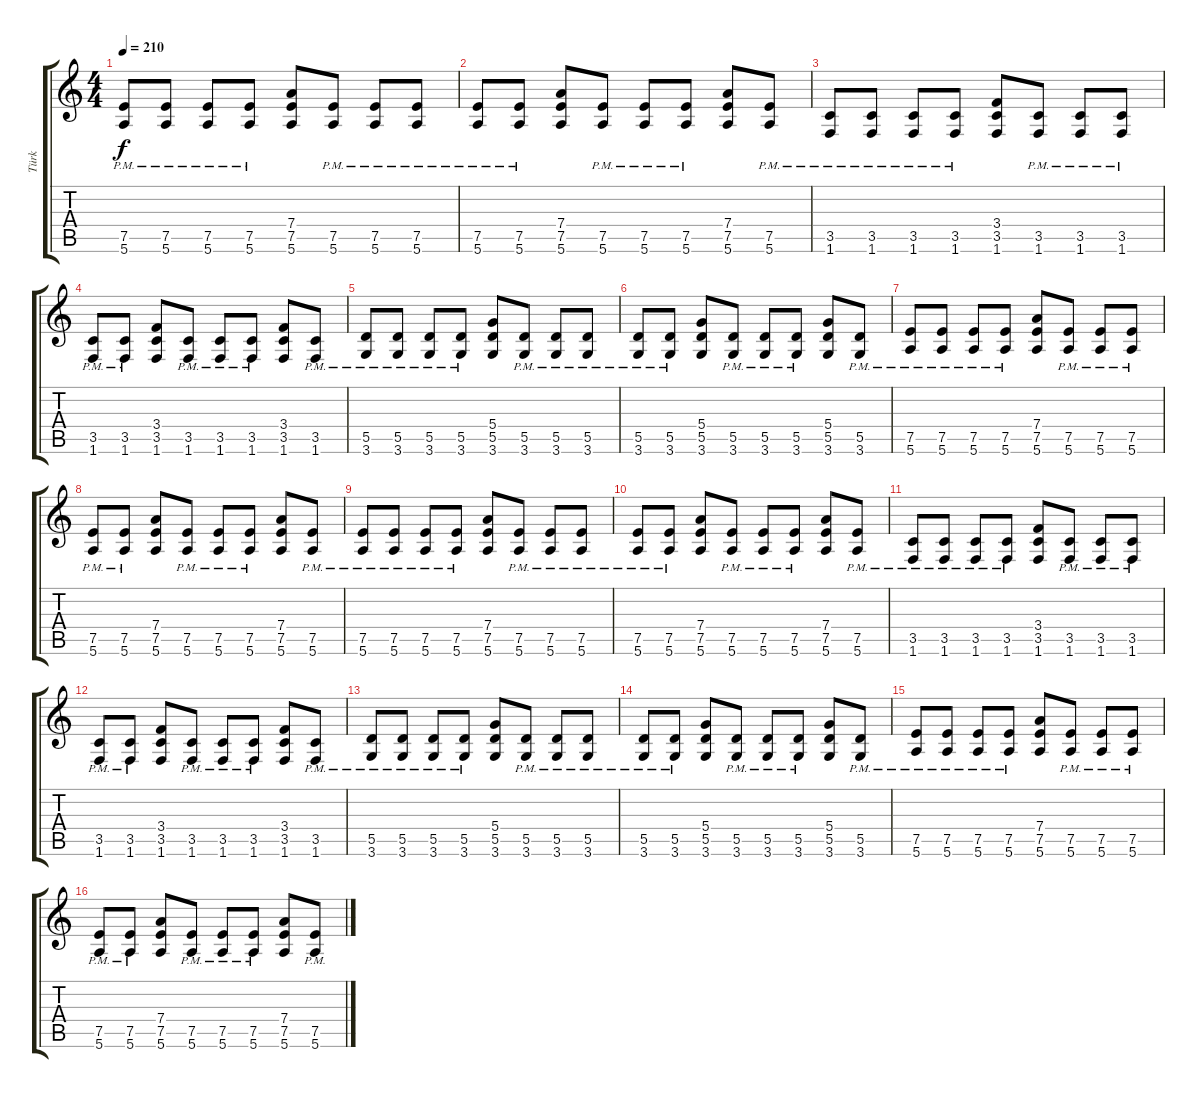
\track ("Türk" "Türk") {instrument distortionguitar}
\staff {score tabs}
\tuning (E4 B3 G3 D3 A2 E2) {hide}
\ts (4 4)
\tempo 210
\clef g2
\ks c
(7.5{pm} 5.6{pm}).8{dy f} (7.5{pm} 5.6{pm}).8 (7.5{pm} 5.6{pm}).8 (7.5{pm} 5.6{pm}).8 (7.4 7.5 5.6).8 (7.5{pm} 5.6{pm}).8 (7.5{pm} 5.6{pm}).8 (7.5{pm} 5.6{pm}).8 |
(7.5{pm} 5.6{pm}).8 (7.5{pm} 5.6{pm}).8 (7.4 7.5 5.6).8 (7.5{pm} 5.6{pm}).8 (7.5{pm} 5.6{pm}).8 (7.5{pm} 5.6{pm}).8 (7.4 7.5 5.6).8 (7.5{pm} 5.6{pm}).8 |
(3.5{pm} 1.6{pm}).8 (3.5{pm} 1.6{pm}).8 (3.5{pm} 1.6{pm}).8 (3.5{pm} 1.6{pm}).8 (3.4 3.5 1.6).8 (3.5{pm} 1.6{pm}).8 (3.5{pm} 1.6{pm}).8 (3.5{pm} 1.6{pm}).8 |
(3.5{pm} 1.6{pm}).8 (3.5{pm} 1.6{pm}).8 (3.4 3.5 1.6).8 (3.5{pm} 1.6{pm}).8 (3.5{pm} 1.6{pm}).8 (3.5{pm} 1.6{pm}).8 (3.4 3.5 1.6).8 (3.5{pm} 1.6{pm}).8 |
(5.5{pm} 3.6{pm}).8 (5.5{pm} 3.6{pm}).8 (5.5{pm} 3.6{pm}).8 (5.5{pm} 3.6{pm}).8 (5.4 5.5 3.6).8 (5.5{pm} 3.6{pm}).8 (5.5{pm} 3.6{pm}).8 (5.5{pm} 3.6{pm}).8 |
(5.5{pm} 3.6{pm}).8 (5.5{pm} 3.6{pm}).8 (5.4 5.5 3.6).8 (5.5{pm} 3.6{pm}).8 (5.5{pm} 3.6{pm}).8 (5.5{pm} 3.6{pm}).8 (5.4 5.5 3.6).8 (5.5{pm} 3.6{pm}).8 |
(7.5{pm} 5.6{pm}).8 (7.5{pm} 5.6{pm}).8 (7.5{pm} 5.6{pm}).8 (7.5{pm} 5.6{pm}).8 (7.4 7.5 5.6).8 (7.5{pm} 5.6{pm}).8 (7.5{pm} 5.6{pm}).8 (7.5{pm} 5.6{pm}).8 |
(7.5{pm} 5.6{pm}).8 (7.5{pm} 5.6{pm}).8 (7.4 7.5 5.6).8 (7.5{pm} 5.6{pm}).8 (7.5{pm} 5.6{pm}).8 (7.5{pm} 5.6{pm}).8 (7.4 7.5 5.6).8 (7.5{pm} 5.6{pm}).8 |
(7.5{pm} 5.6{pm}).8 (7.5{pm} 5.6{pm}).8 (7.5{pm} 5.6{pm}).8 (7.5{pm} 5.6{pm}).8 (7.4 7.5 5.6).8 (7.5{pm} 5.6{pm}).8 (7.5{pm} 5.6{pm}).8 (7.5{pm} 5.6{pm}).8 |
(7.5{pm} 5.6{pm}).8 (7.5{pm} 5.6{pm}).8 (7.4 7.5 5.6).8 (7.5{pm} 5.6{pm}).8 (7.5{pm} 5.6{pm}).8 (7.5{pm} 5.6{pm}).8 (7.4 7.5 5.6).8 (7.5{pm} 5.6{pm}).8 |
(3.5{pm} 1.6{pm}).8 (3.5{pm} 1.6{pm}).8 (3.5{pm} 1.6{pm}).8 (3.5{pm} 1.6{pm}).8 (3.4 3.5 1.6).8 (3.5{pm} 1.6{pm}).8 (3.5{pm} 1.6{pm}).8 (3.5{pm} 1.6{pm}).8 |
(3.5{pm} 1.6{pm}).8 (3.5{pm} 1.6{pm}).8 (3.4 3.5 1.6).8 (3.5{pm} 1.6{pm}).8 (3.5{pm} 1.6{pm}).8 (3.5{pm} 1.6{pm}).8 (3.4 3.5 1.6).8 (3.5{pm} 1.6{pm}).8 |
(5.5{pm} 3.6{pm}).8 (5.5{pm} 3.6{pm}).8 (5.5{pm} 3.6{pm}).8 (5.5{pm} 3.6{pm}).8 (5.4 5.5 3.6).8 (5.5{pm} 3.6{pm}).8 (5.5{pm} 3.6{pm}).8 (5.5{pm} 3.6{pm}).8 |
(5.5{pm} 3.6{pm}).8 (5.5{pm} 3.6{pm}).8 (5.4 5.5 3.6).8 (5.5{pm} 3.6{pm}).8 (5.5{pm} 3.6{pm}).8 (5.5{pm} 3.6{pm}).8 (5.4 5.5 3.6).8 (5.5{pm} 3.6{pm}).8 |
(7.5{pm} 5.6{pm}).8 (7.5{pm} 5.6{pm}).8 (7.5{pm} 5.6{pm}).8 (7.5{pm} 5.6{pm}).8 (7.4 7.5 5.6).8 (7.5{pm} 5.6{pm}).8 (7.5{pm} 5.6{pm}).8 (7.5{pm} 5.6{pm}).8 |
(7.5{pm} 5.6{pm}).8 (7.5{pm} 5.6{pm}).8 (7.4 7.5 5.6).8 (7.5{pm} 5.6{pm}).8 (7.5{pm} 5.6{pm}).8 (7.5{pm} 5.6{pm}).8 (7.4 7.5 5.6).8 (7.5{pm} 5.6{pm}).8
